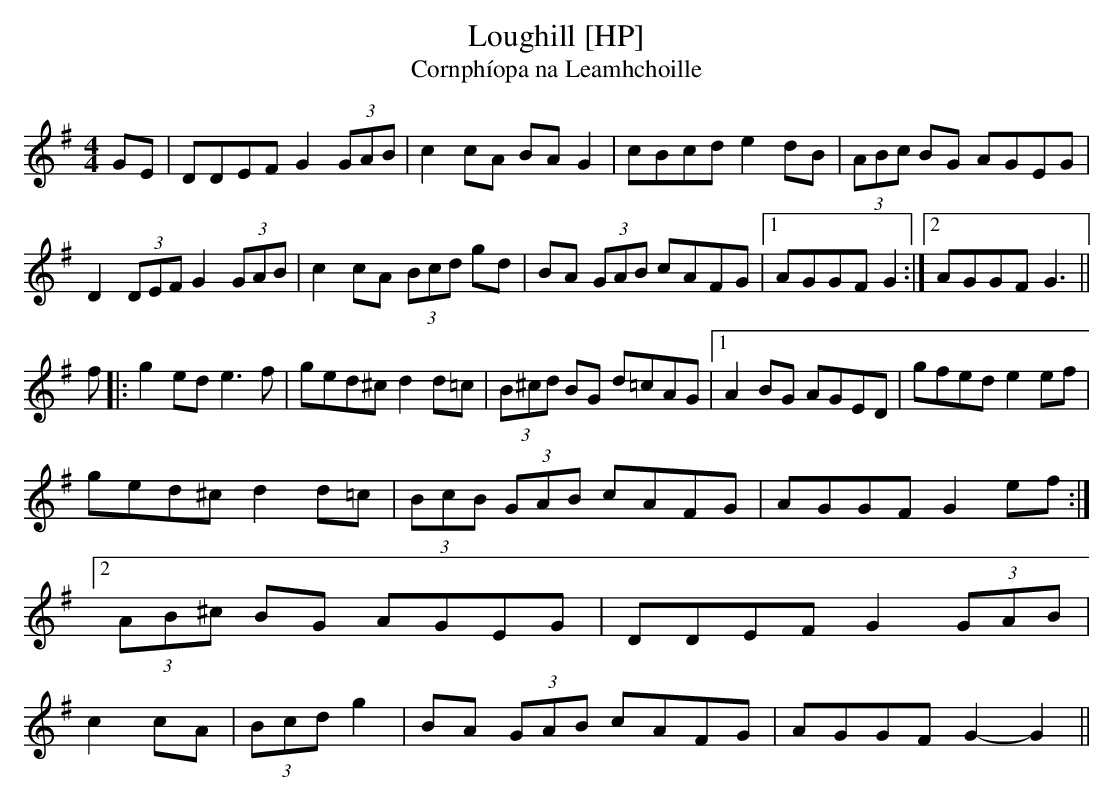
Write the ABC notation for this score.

X:1
T: Loughill [HP]
T: Cornph\'iopa na Leamhchoille
L: 1/8
M: 4/4
K: G
GE|DDEF G2 (3GAB|c2 cA BA G2|cBcd e2 dB|(3ABc BG AGEG|
D2 (3DEF G2 (3GAB|c2 cA (3Bcd gd|BA (3GAB cAFG|1 AGGF G2 :|2\
AGGF G3||
f|: g2 ed e3f|ged^c d2 d=c|(3B^cd BG d=cAG|1 A2 BG AGED|gfed e2 ef|
ged^c d2 d=c|(3BcB (3GAB cAFG|AGGF G2 ef :|2\
(3AB^c BG AGEG|DDEF G2 (3GAB|c2 cA|(3Bcd g2|BA (3GAB cAFG|\
AGGF G2-G2 ||
